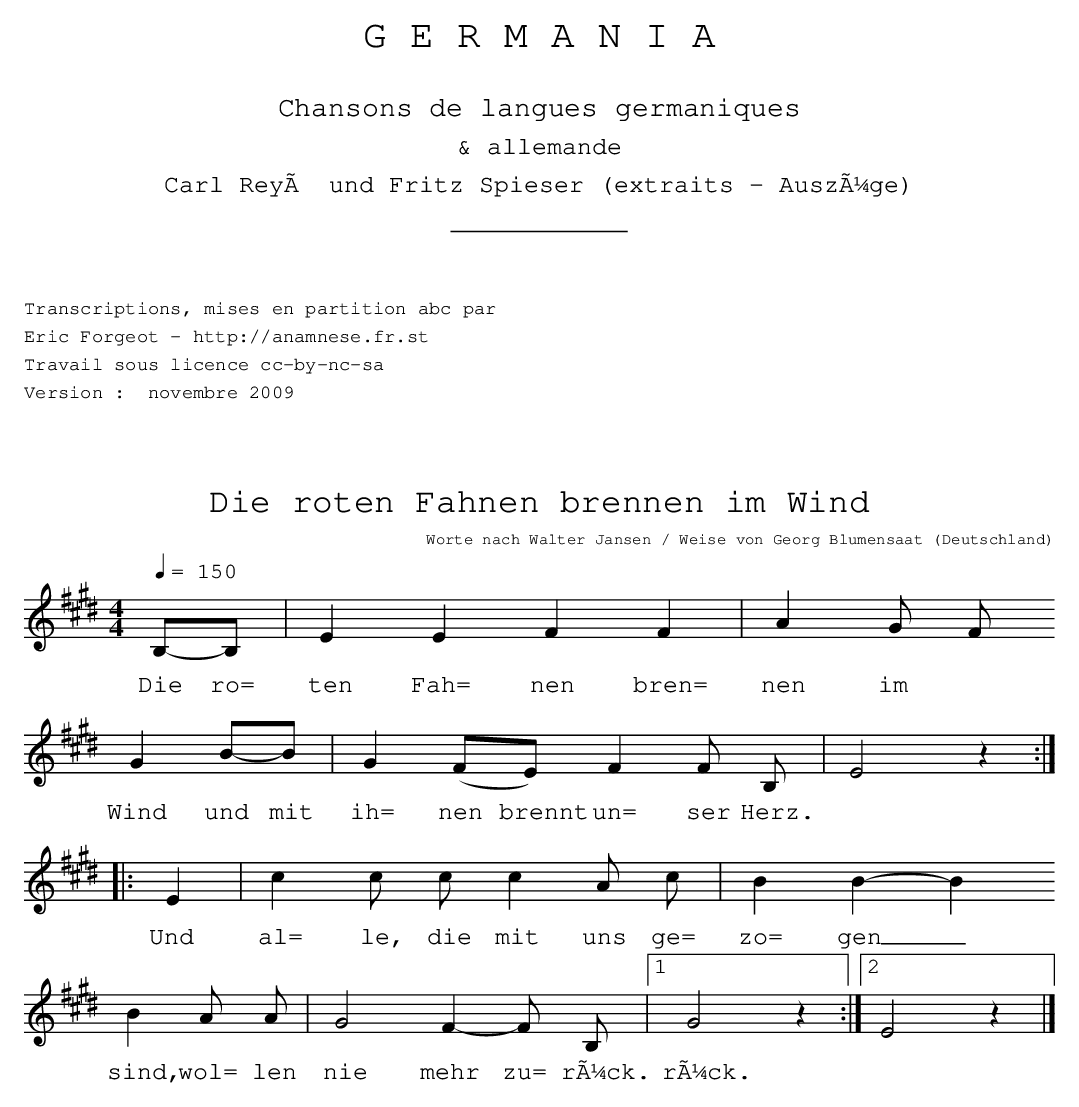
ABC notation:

X:1
T:Die roten Fahnen brennen im Wind
O:Deutschland
C:Worte nach Walter Jansen / Weise von Georg Blumensaat
M:4/4
L:1/4
Q:1/4=150
K:E
B,/2-B,/2 | E E F F | A G/2 F/2
w:Die ro= ten Fah= nen bren= nen im
G B/2-B/2 | G (F/2E/2) F F/2 B,/2 | E2 z :|
w:Wind und mit ih= nen brennt un= ser Herz.
|: E | c c/2 c/2 c A/2 c/2 | B B-B
w:Und al= le, die mit uns ge= zo= gen_
B A/2 A/2 | G2 F-F/2 B,/2 |1 G2 z :|2 E2 z |]
w:sind, wol= len nie mehr zu= rück. rück.
